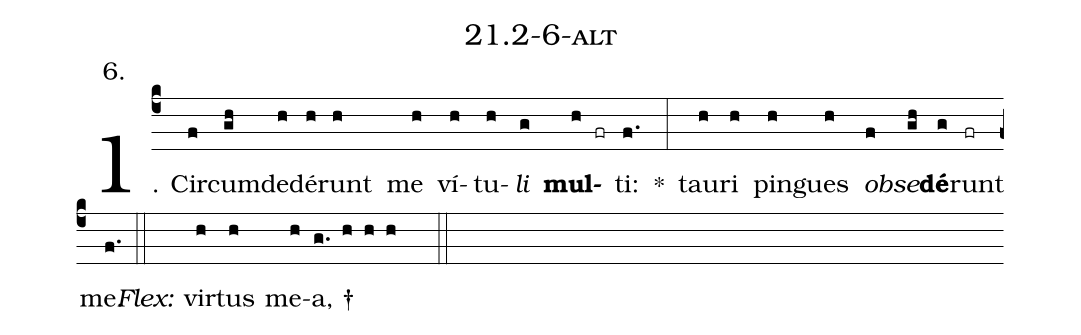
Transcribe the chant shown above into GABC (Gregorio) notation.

name: 21.2-6-alt;
annotation: 6.;
%%
(c4)1. Cir(f)cum(gh)de(h)dé(h)runt(h) me(h) ví(h)tu(h)<i>li</i>(g) <b>mul</b>(h fr)ti:(f.) *(:) tau(h)ri(h) pin(h)gues(h) <i>ob</i>(f)<i>se</i>(gh)<b>dé</b>(g)runt(fr) me.(f.) (::)
<i>Flex:</i>()  vir(h)tus(h) me(h)a, †(g. h h h  ::)

%E(h) u(h) o(f) u(gh) a(g) e.(f.) (::)
